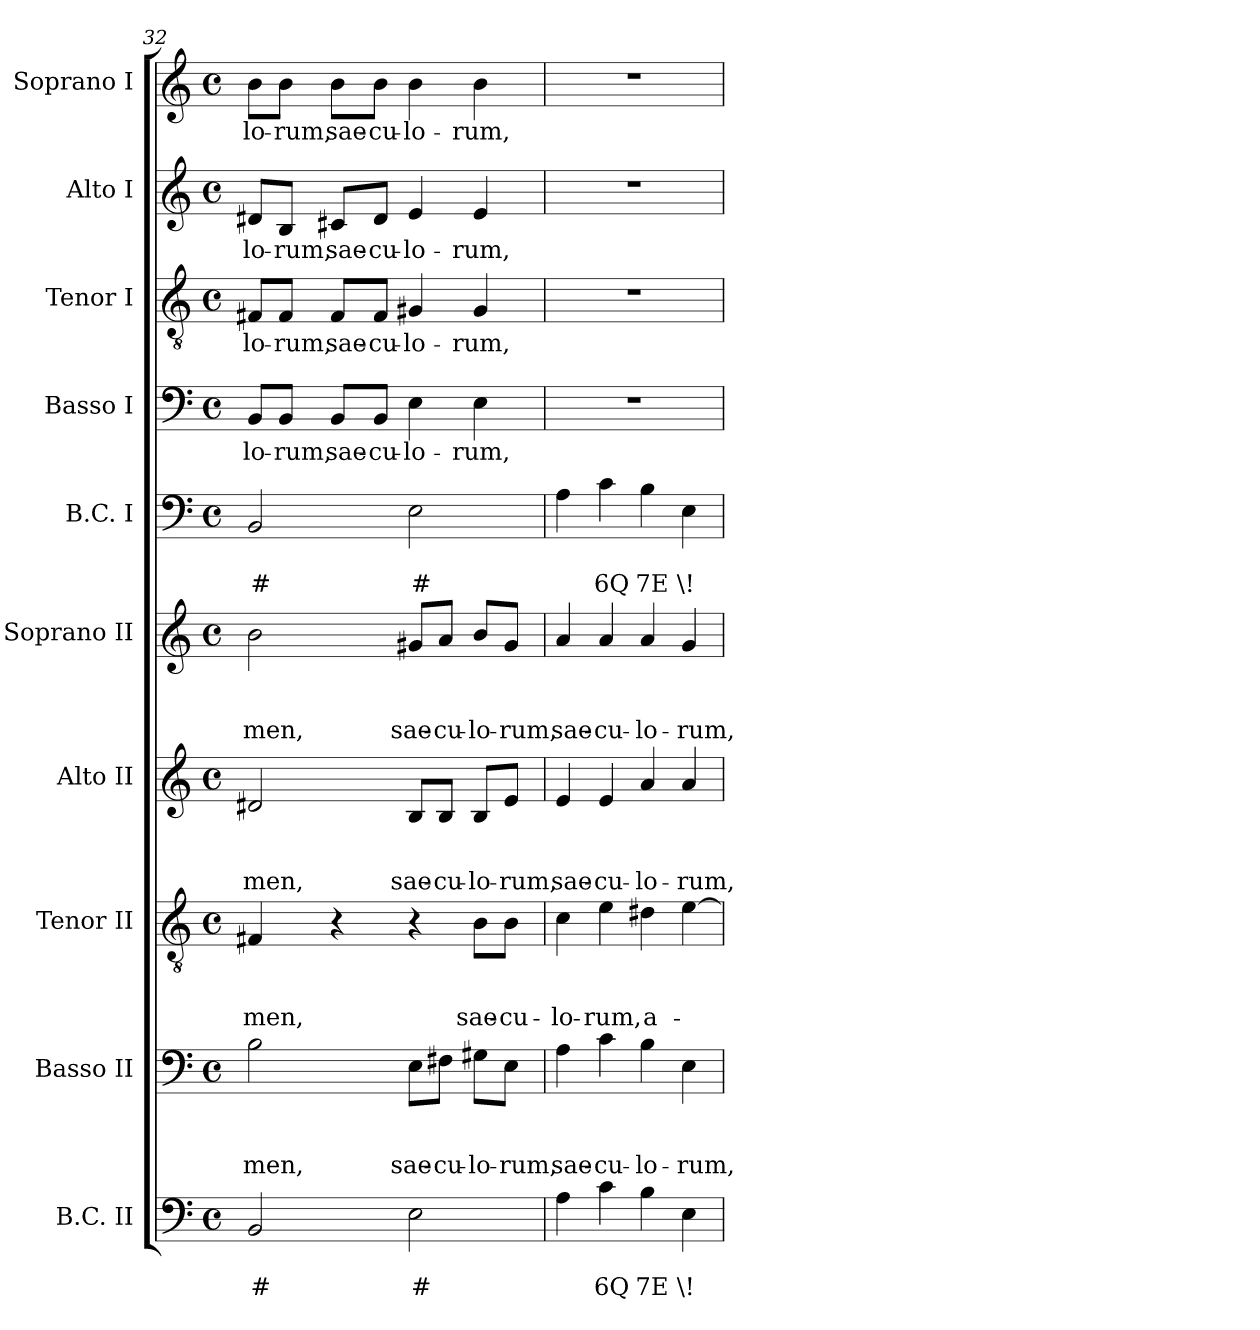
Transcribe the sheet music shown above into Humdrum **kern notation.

**kern	**text	**text	**kern	**text	**text	**text	**kern	**text	**text	**text	**kern	**text	**text	**text	**kern	**text	**text	**text	**kern	**text	**text	**kern	**text	**kern	**text	**kern	**text	**kern	**text
*part10	*part10	*part10	*part9	*part9	*part9	*part9	*part8	*part8	*part8	*part8	*part7	*part7	*part7	*part7	*part6	*part6	*part6	*part6	*part5	*part5	*part5	*part4	*part4	*part3	*part3	*part2	*part2	*part1	*part1
*staff10	*staff10	*staff10	*staff9	*staff9	*staff9	*staff9	*staff8	*staff8	*staff8	*staff8	*staff7	*staff7	*staff7	*staff7	*staff6	*staff6	*staff6	*staff6	*staff5	*staff5	*staff5	*staff4	*staff4	*staff3	*staff3	*staff2	*staff2	*staff1	*staff1
*I"B.C. II	*	*	*I"Basso II	*	*	*	*I"Tenor II	*	*	*	*I"Alto II	*	*	*	*I"Soprano II	*	*	*	*I"B.C. I	*	*	*I"Basso I	*	*I"Tenor I	*	*I"Alto I	*	*I"Soprano I	*
*I'BC2	*	*	*I'B 2	*	*	*	*I'T 2	*	*	*	*I'A 2	*	*	*	*I'S 2	*	*	*	*I'BC1	*	*	*I'B 1	*	*I'T 1	*	*I'A 1	*	*I'S 1	*
*clefF4	*	*	*clefF4	*	*	*	*clefGv2	*	*	*	*clefG2	*	*	*	*clefG2	*	*	*	*clefF4	*	*	*clefF4	*	*clefGv2	*	*clefG2	*	*clefG2	*
*k[]	*	*	*k[]	*	*	*	*k[]	*	*	*	*k[]	*	*	*	*k[]	*	*	*	*k[]	*	*	*k[]	*	*k[]	*	*k[]	*	*k[]	*
*C:	*	*	*C:	*	*	*	*C:	*	*	*	*C:	*	*	*	*C:	*	*	*	*C:	*	*	*C:	*	*C:	*	*C:	*	*C:	*
*M4/4	*	*	*M4/4	*	*	*	*M4/4	*	*	*	*M4/4	*	*	*	*M4/4	*	*	*	*M4/4	*	*	*M4/4	*	*M4/4	*	*M4/4	*	*M4/4	*
*met(c)	*	*	*met(c)	*	*	*	*met(c)	*	*	*	*met(c)	*	*	*	*met(c)	*	*	*	*met(c)	*	*	*met(c)	*	*met(c)	*	*met(c)	*	*met(c)	*
=32	=32	=32	=32	=32	=32	=32	=32	=32	=32	=32	=32	=32	=32	=32	=32	=32	=32	=32	=32	=32	=32	=32	=32	=32	=32	=32	=32	=32	=32
!	!	!LO:LY:b	!	!	!	!	!	!	!	!	!	!	!	!	!	!	!	!	!	!	!	!	!	!	!	!	!	!	!
!	!	!	!	!	!	!LO:LY:b	!	!	!	!	!	!	!	!	!	!	!	!	!	!	!	!	!	!	!	!	!	!	!
!	!	!	!	!	!	!	!	!	!	!LO:LY:b	!	!	!	!	!	!	!	!	!	!	!	!	!	!	!	!	!	!	!
!	!	!	!	!	!	!	!	!	!	!	!	!	!	!LO:LY:b	!	!	!	!	!	!	!	!	!	!	!	!	!	!	!
!	!	!	!	!	!	!	!	!	!	!	!	!	!	!	!	!	!	!LO:LY:b	!	!	!	!	!	!	!	!	!	!	!
!	!	!	!	!	!	!	!	!	!	!	!	!	!	!	!	!	!	!	!	!	!LO:LY:b	!	!	!	!	!	!	!	!
!	!	!	!	!	!	!	!	!	!	!	!	!	!	!	!	!	!	!	!	!	!	!	!LO:LY:b	!	!	!	!	!	!
!	!	!	!	!	!	!	!	!	!	!	!	!	!	!	!	!	!	!	!	!	!	!	!	!	!LO:LY:b	!	!	!	!
!	!	!	!	!	!	!	!	!	!	!	!	!	!	!	!	!	!	!	!	!	!	!	!	!	!	!	!LO:LY:b	!	!
!	!	!	!	!	!	!	!	!	!	!	!	!	!	!	!	!	!	!	!	!	!	!	!	!	!	!	!	!	!LO:LY:b
2BB/	.	#	2B\	.	.	-men,	4F#X/	.	.	-men,	2d#X/	.	.	-men,	2b\	.	.	-men,	2BB/	.	#	8BB/L	-lo-	8F#X/L	-lo-	8d#X/L	-lo-	8b\L	-lo-
!	!	!	!	!	!	!	!	!	!	!	!	!	!	!	!	!	!	!	!	!	!	!	!LO:LY:b	!	!	!	!	!	!
!	!	!	!	!	!	!	!	!	!	!	!	!	!	!	!	!	!	!	!	!	!	!	!	!	!LO:LY:b	!	!	!	!
!	!	!	!	!	!	!	!	!	!	!	!	!	!	!	!	!	!	!	!	!	!	!	!	!	!	!	!LO:LY:b	!	!
!	!	!	!	!	!	!	!	!	!	!	!	!	!	!	!	!	!	!	!	!	!	!	!	!	!	!	!	!	!LO:LY:b
.	.	.	.	.	.	.	.	.	.	.	.	.	.	.	.	.	.	.	.	.	.	8BB/J	-rum,	8F#/J	-rum,	8B/J	-rum,	8b\J	-rum,
!	!	!	!	!	!	!	!	!	!	!	!	!	!	!	!	!	!	!	!	!	!	!	!LO:LY:b	!	!	!	!	!	!
!	!	!	!	!	!	!	!	!	!	!	!	!	!	!	!	!	!	!	!	!	!	!	!	!	!LO:LY:b	!	!	!	!
!	!	!	!	!	!	!	!	!	!	!	!	!	!	!	!	!	!	!	!	!	!	!	!	!	!	!	!LO:LY:b	!	!
!	!	!	!	!	!	!	!	!	!	!	!	!	!	!	!	!	!	!	!	!	!	!	!	!	!	!	!	!	!LO:LY:b
.	.	.	.	.	.	.	4r	.	.	.	.	.	.	.	.	.	.	.	.	.	.	8BB/L	sae-	8F#/L	sae-	8c#X/L	sae-	8b\L	sae-
!	!	!	!	!	!	!	!	!	!	!	!	!	!	!	!	!	!	!	!	!	!	!	!LO:LY:b	!	!	!	!	!	!
!	!	!	!	!	!	!	!	!	!	!	!	!	!	!	!	!	!	!	!	!	!	!	!	!	!LO:LY:b	!	!	!	!
!	!	!	!	!	!	!	!	!	!	!	!	!	!	!	!	!	!	!	!	!	!	!	!	!	!	!	!LO:LY:b	!	!
!	!	!	!	!	!	!	!	!	!	!	!	!	!	!	!	!	!	!	!	!	!	!	!	!	!	!	!	!	!LO:LY:b
.	.	.	.	.	.	.	.	.	.	.	.	.	.	.	.	.	.	.	.	.	.	8BB/J	-cu-	8F#/J	-cu-	8d#/J	-cu-	8b\J	-cu-
!	!	!LO:LY:b	!	!	!	!	!	!	!	!	!	!	!	!	!	!	!	!	!	!	!	!	!	!	!	!	!	!	!
!	!	!	!	!	!	!LO:LY:b	!	!	!	!	!	!	!	!	!	!	!	!	!	!	!	!	!	!	!	!	!	!	!
!	!	!	!	!	!	!	!	!	!	!	!	!	!	!LO:LY:b	!	!	!	!	!	!	!	!	!	!	!	!	!	!	!
!	!	!	!	!	!	!	!	!	!	!	!	!	!	!	!	!	!	!LO:LY:b	!	!	!	!	!	!	!	!	!	!	!
!	!	!	!	!	!	!	!	!	!	!	!	!	!	!	!	!	!	!	!	!	!LO:LY:b	!	!	!	!	!	!	!	!
!	!	!	!	!	!	!	!	!	!	!	!	!	!	!	!	!	!	!	!	!	!	!	!LO:LY:b	!	!	!	!	!	!
!	!	!	!	!	!	!	!	!	!	!	!	!	!	!	!	!	!	!	!	!	!	!	!	!	!LO:LY:b	!	!	!	!
!	!	!	!	!	!	!	!	!	!	!	!	!	!	!	!	!	!	!	!	!	!	!	!	!	!	!	!LO:LY:b	!	!
!	!	!	!	!	!	!	!	!	!	!	!	!	!	!	!	!	!	!	!	!	!	!	!	!	!	!	!	!	!LO:LY:b
2E\	.	#	8E\L	.	.	sae-	4r	.	.	.	8B/L	.	.	sae-	8g#X/L	.	.	sae-	2E\	.	#	4E\	-lo-	4G#X/	-lo-	4e/	-lo-	4b\	-lo-
!	!	!	!	!	!	!LO:LY:b	!	!	!	!	!	!	!	!	!	!	!	!	!	!	!	!	!	!	!	!	!	!	!
!	!	!	!	!	!	!	!	!	!	!	!	!	!	!LO:LY:b	!	!	!	!	!	!	!	!	!	!	!	!	!	!	!
!	!	!	!	!	!	!	!	!	!	!	!	!	!	!	!	!	!	!LO:LY:b	!	!	!	!	!	!	!	!	!	!	!
.	.	.	8F#X\J	.	.	-cu-	.	.	.	.	8B/J	.	.	-cu-	8a/J	.	.	-cu-	.	.	.	.	.	.	.	.	.	.	.
!	!	!	!	!	!	!LO:LY:b	!	!	!	!	!	!	!	!	!	!	!	!	!	!	!	!	!	!	!	!	!	!	!
!	!	!	!	!	!	!	!	!	!	!LO:LY:b	!	!	!	!	!	!	!	!	!	!	!	!	!	!	!	!	!	!	!
!	!	!	!	!	!	!	!	!	!	!	!	!	!	!LO:LY:b	!	!	!	!	!	!	!	!	!	!	!	!	!	!	!
!	!	!	!	!	!	!	!	!	!	!	!	!	!	!	!	!	!	!LO:LY:b	!	!	!	!	!	!	!	!	!	!	!
!	!	!	!	!	!	!	!	!	!	!	!	!	!	!	!	!	!	!	!	!	!	!	!LO:LY:b	!	!	!	!	!	!
!	!	!	!	!	!	!	!	!	!	!	!	!	!	!	!	!	!	!	!	!	!	!	!	!	!LO:LY:b	!	!	!	!
!	!	!	!	!	!	!	!	!	!	!	!	!	!	!	!	!	!	!	!	!	!	!	!	!	!	!	!LO:LY:b	!	!
!	!	!	!	!	!	!	!	!	!	!	!	!	!	!	!	!	!	!	!	!	!	!	!	!	!	!	!	!	!LO:LY:b
.	.	.	8G#X\L	.	.	-lo-	8B\L	.	.	sae-	8B/L	.	.	-lo-	8b/L	.	.	-lo-	.	.	.	4E\	-rum,	4G#/	-rum,	4e/	-rum,	4b\	-rum,
!	!	!	!	!	!	!LO:LY:b	!	!	!	!	!	!	!	!	!	!	!	!	!	!	!	!	!	!	!	!	!	!	!
!	!	!	!	!	!	!	!	!	!	!LO:LY:b	!	!	!	!	!	!	!	!	!	!	!	!	!	!	!	!	!	!	!
!	!	!	!	!	!	!	!	!	!	!	!	!	!	!LO:LY:b	!	!	!	!	!	!	!	!	!	!	!	!	!	!	!
!	!	!	!	!	!	!	!	!	!	!	!	!	!	!	!	!	!	!LO:LY:b	!	!	!	!	!	!	!	!	!	!	!
.	.	.	8E\J	.	.	-rum,	8B\J	.	.	-cu-	8e/J	.	.	-rum,	8g#/J	.	.	-rum,	.	.	.	.	.	.	.	.	.	.	.
!!LO:PB:g=z
=33	=33	=33	=33	=33	=33	=33	=33	=33	=33	=33	=33	=33	=33	=33	=33	=33	=33	=33	=33	=33	=33	=33	=33	=33	=33	=33	=33	=33	=33
!	!	!	!	!	!	!LO:LY:b	!	!	!	!	!	!	!	!	!	!	!	!	!	!	!	!	!	!	!	!	!	!	!
!	!	!	!	!	!	!	!	!	!	!LO:LY:b	!	!	!	!	!	!	!	!	!	!	!	!	!	!	!	!	!	!	!
!	!	!	!	!	!	!	!	!	!	!	!	!	!	!LO:LY:b	!	!	!	!	!	!	!	!	!	!	!	!	!	!	!
!	!	!	!	!	!	!	!	!	!	!	!	!	!	!	!	!	!	!LO:LY:b	!	!	!	!	!	!	!	!	!	!	!
4A\	.	.	4A\	.	.	sae-	4c\	.	.	-lo-	4e/	.	.	sae-	4a/	.	.	sae-	4A\	.	.	1r	.	1r	.	1r	.	1r	.
!	!	!LO:LY:b	!	!	!	!	!	!	!	!	!	!	!	!	!	!	!	!	!	!	!	!	!	!	!	!	!	!	!
!	!	!	!	!	!	!LO:LY:b	!	!	!	!	!	!	!	!	!	!	!	!	!	!	!	!	!	!	!	!	!	!	!
!	!	!	!	!	!	!	!	!	!	!LO:LY:b	!	!	!	!	!	!	!	!	!	!	!	!	!	!	!	!	!	!	!
!	!	!	!	!	!	!	!	!	!	!	!	!	!	!LO:LY:b	!	!	!	!	!	!	!	!	!	!	!	!	!	!	!
!	!	!	!	!	!	!	!	!	!	!	!	!	!	!	!	!	!	!LO:LY:b	!	!	!	!	!	!	!	!	!	!	!
!	!	!	!	!	!	!	!	!	!	!	!	!	!	!	!	!	!	!	!	!	!LO:LY:b	!	!	!	!	!	!	!	!
4c\	.	6Q	4c\	.	.	-cu-	4e\	.	.	-rum,	4e/	.	.	-cu-	4a/	.	.	-cu-	4c\	.	6Q	.	.	.	.	.	.	.	.
!	!	!LO:LY:b	!	!	!	!	!	!	!	!	!	!	!	!	!	!	!	!	!	!	!	!	!	!	!	!	!	!	!
!	!	!	!	!	!	!LO:LY:b	!	!	!	!	!	!	!	!	!	!	!	!	!	!	!	!	!	!	!	!	!	!	!
!	!	!	!	!	!	!	!	!	!	!LO:LY:b	!	!	!	!	!	!	!	!	!	!	!	!	!	!	!	!	!	!	!
!	!	!	!	!	!	!	!	!	!	!	!	!	!	!LO:LY:b	!	!	!	!	!	!	!	!	!	!	!	!	!	!	!
!	!	!	!	!	!	!	!	!	!	!	!	!	!	!	!	!	!	!LO:LY:b	!	!	!	!	!	!	!	!	!	!	!
!	!	!	!	!	!	!	!	!	!	!	!	!	!	!	!	!	!	!	!	!	!LO:LY:b	!	!	!	!	!	!	!	!
4B\	.	7E	4B\	.	.	-lo-	4d#X\	.	.	a-	4a/	.	.	-lo-	4a/	.	.	-lo-	4B\	.	7E	.	.	.	.	.	.	.	.
!	!	!LO:LY:b	!	!	!	!	!	!	!	!	!	!	!	!	!	!	!	!	!	!	!	!	!	!	!	!	!	!	!
!	!	!	!	!	!	!LO:LY:b	!	!	!	!	!	!	!	!	!	!	!	!	!	!	!	!	!	!	!	!	!	!	!
!	!	!	!	!	!	!	!	!	!	!	!	!	!	!LO:LY:b	!	!	!	!	!	!	!	!	!	!	!	!	!	!	!
!	!	!	!	!	!	!	!	!	!	!	!	!	!	!	!	!	!	!LO:LY:b	!	!	!	!	!	!	!	!	!	!	!
!	!	!	!	!	!	!	!	!	!	!	!	!	!	!	!	!	!	!	!	!	!LO:LY:b	!	!	!	!	!	!	!	!
4E\	.	\!	4E\	.	.	-rum,	[4e\	.	.	.	4a/	.	.	-rum,	4g/	.	.	-rum,	4E\	.	\!	.	.	.	.	.	.	.	.
=	=	=	=	=	=	=	=	=	=	=	=	=	=	=	=	=	=	=	=	=	=	=	=	=	=	=	=	=	=
*-	*-	*-	*-	*-	*-	*-	*-	*-	*-	*-	*-	*-	*-	*-	*-	*-	*-	*-	*-	*-	*-	*-	*-	*-	*-	*-	*-	*-	*-
